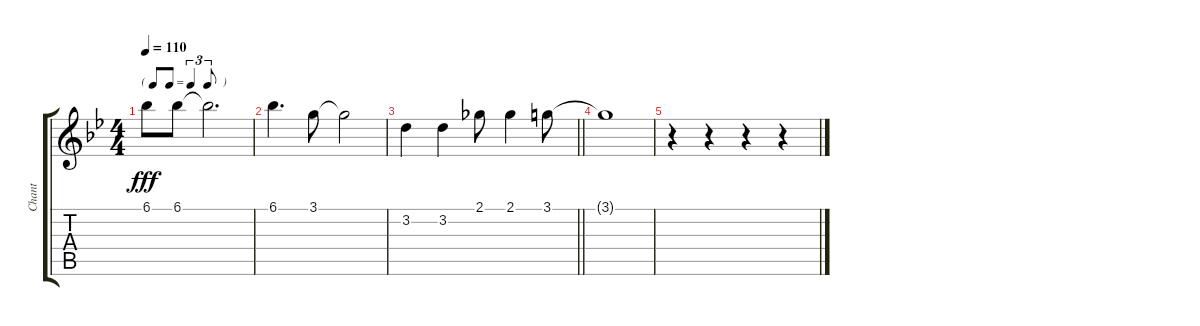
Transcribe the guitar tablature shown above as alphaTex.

\track ("Chant" "Chant") {instrument acousticguitarsteel}
\staff {score tabs}
\tuning (E4 B3 G3 D3 A2 E2) {hide}
\ts (4 4)
\tf triplet8th
\tempo 110
\clef g2
\ks bb
6.1.8{dy fff} 6.1.8 6.1{t}.2{d} |
6.1.4{d} 3.1.8 3.1{t}.2 |
\barLineRight lightlight
3.2.4 3.2.4 2.1.8 2.1.4 3.1.8 |
3.1{t}.1 |
r.4 r.4 r.4 r.4
